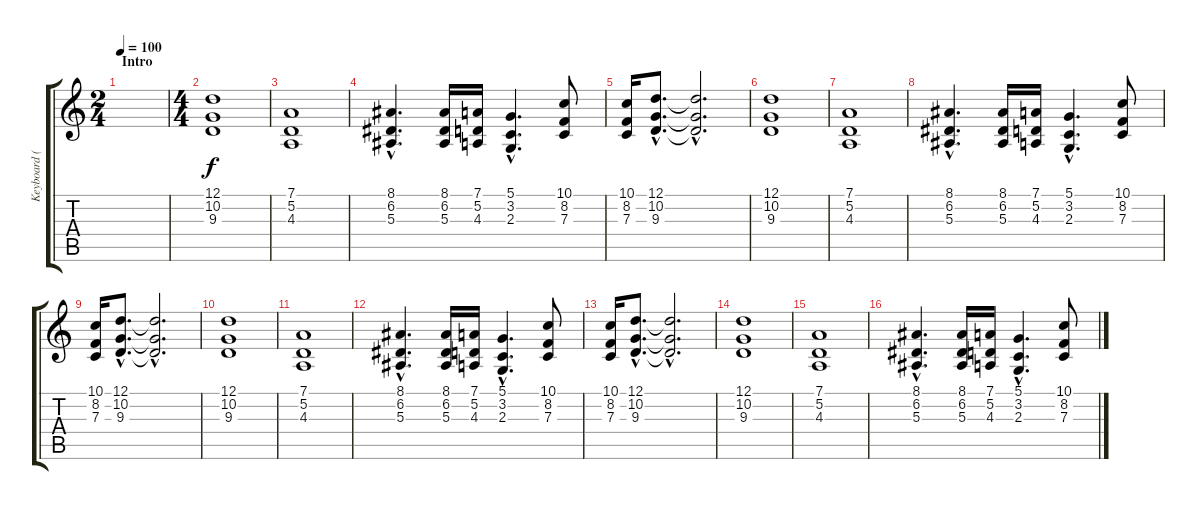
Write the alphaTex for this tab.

\track ("Keyboard (Strings)" "Keyboard (") {instrument stringensemble1}
\staff {score tabs}
\tuning (D4 A3 F3 C3 G2 D2) {hide}
\ts (2 4)
\section ("" "Intro")
\tempo 100
\clef g2
\ks c
|
\ts (4 4)
(12.1 10.2 9.3).1 |
(7.1 5.2 4.3).1 |
(8.1{hac} 6.2{hac} 5.3{hac}).4{d} (8.1 6.2 5.3).16 (7.1 5.2 4.3).16 (5.1{hac} 3.2{hac} 2.3{hac}).4{d} (10.1 8.2 7.3).8 |
(10.1 8.2 7.3).16 (12.1{hac} 10.2{hac} 9.3{hac}).8{d} (12.1{hac t} 10.2{hac t} 9.3{hac t}).2{d} |
(12.1 10.2 9.3).1 |
(7.1 5.2 4.3).1 |
(8.1{hac} 6.2{hac} 5.3{hac}).4{d} (8.1 6.2 5.3).16 (7.1 5.2 4.3).16 (5.1{hac} 3.2{hac} 2.3{hac}).4{d} (10.1 8.2 7.3).8 |
(10.1 8.2 7.3).16 (12.1{hac} 10.2{hac} 9.3{hac}).8{d} (12.1{hac t} 10.2{hac t} 9.3{hac t}).2{d} |
(12.1 10.2 9.3).1 |
(7.1 5.2 4.3).1 |
(8.1{hac} 6.2{hac} 5.3{hac}).4{d} (8.1 6.2 5.3).16 (7.1 5.2 4.3).16 (5.1{hac} 3.2{hac} 2.3{hac}).4{d} (10.1 8.2 7.3).8 |
(10.1 8.2 7.3).16 (12.1{hac} 10.2{hac} 9.3{hac}).8{d} (12.1{hac t} 10.2{hac t} 9.3{hac t}).2{d} |
(12.1 10.2 9.3).1 |
(7.1 5.2 4.3).1 |
(8.1{hac} 6.2{hac} 5.3{hac}).4{d} (8.1 6.2 5.3).16 (7.1 5.2 4.3).16 (5.1{hac} 3.2{hac} 2.3{hac}).4{d} (10.1 8.2 7.3).8
